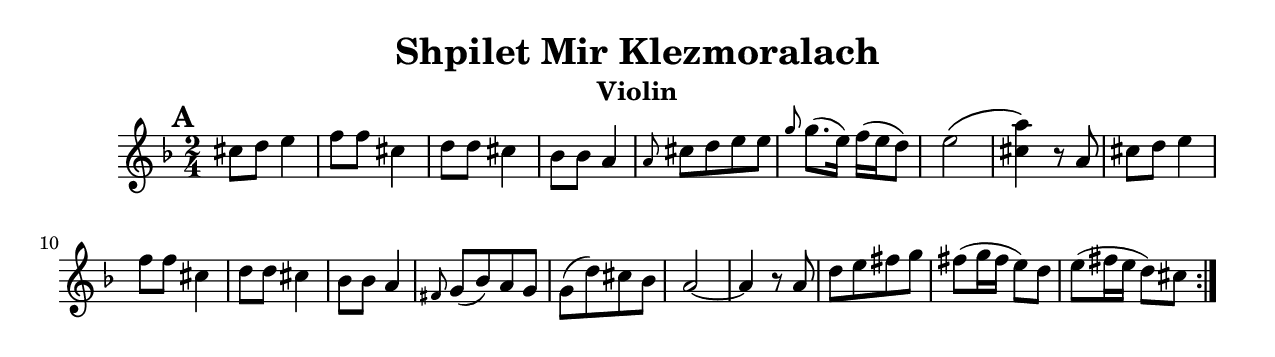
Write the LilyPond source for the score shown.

\version "2.18.0"
\include "english.ly"
\paper{
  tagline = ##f
  print-all-headers = ##t
  #(set-paper-size "letter")
}
date = #(strftime "%d-%m-%Y" (localtime (current-time)))

%\markup{ \italic{ " Updated " \date  }  }

%\markup{ Got something to say? }

global = {
  \clef treble
  \key d \minor
  \time 2/4
  \set Score.markFormatter = #format-mark-box-alphabet
}

%#################################### Melody ########################
melody = \relative c'' {
  \global
  %\partial 16*3 a16 d f   %lead in notes

  \repeat volta 2{
    \mark \default
    cs8 d e4
    f8 f cs4
    d8 d cs4
    bf8 bf a4

    \grace {a8} cs8 [d e e]
    \grace {g8} g8.(e16) f16(e d8)
    e2\(
    <cs a'>4\) r8

    a8
    cs8 d e4
    f8 f cs4
    d8 d cs4

    bf8 bf a4
    \grace {fs8} g8 [(bf) a g]
    g8[(d') cs bf]
    a2~

    a4 r8 a
    d8 [e fs g]
    fs8(g16 fs e8) d|
    e8(fs16 e d8) cs



  }
  %\alternative { { }{ } }


}
%################################# Lyrics #####################
%\addlyrics{  }
%################################# Chords #######################
harmonies = \chordmode {

}

\score {
  <<
    \new ChordNames {
      \set chordChanges = ##f
      \harmonies
    }
    \new Staff
    \melody
  >>
  \header{
    title= "Shpilet Mir Klezmoralach"
    subtitle=""
    composer= ""
    instrument = "Violin"
    arranger= ""
  }
  \layout{indent = 1.0\cm}
  \midi {
    \tempo 4 = 120

    % \midi { }
  }
}
%{
% more verses:
\markup{}
\markup {
  \fill-line {
    \hspace #0.1 % distance from left margin
    \column {
      \line { "1."
	\column {
	  ""
	}
      }
      \hspace #0.2 % vertical distance between verses
      \line { "2."
	\column {
	 ""
	}
      }
    }
    \hspace #0.1  % horiz. distance between columns
    \column {
      \line { "3."
	\column {
	  ""
	}
      }
      \hspace #0.2 % distance between verses
      \line { "4."
	\column {
	 ""
	}
      }
    }
    \hspace #0.1 % distance to right margin
  }
}

%}
